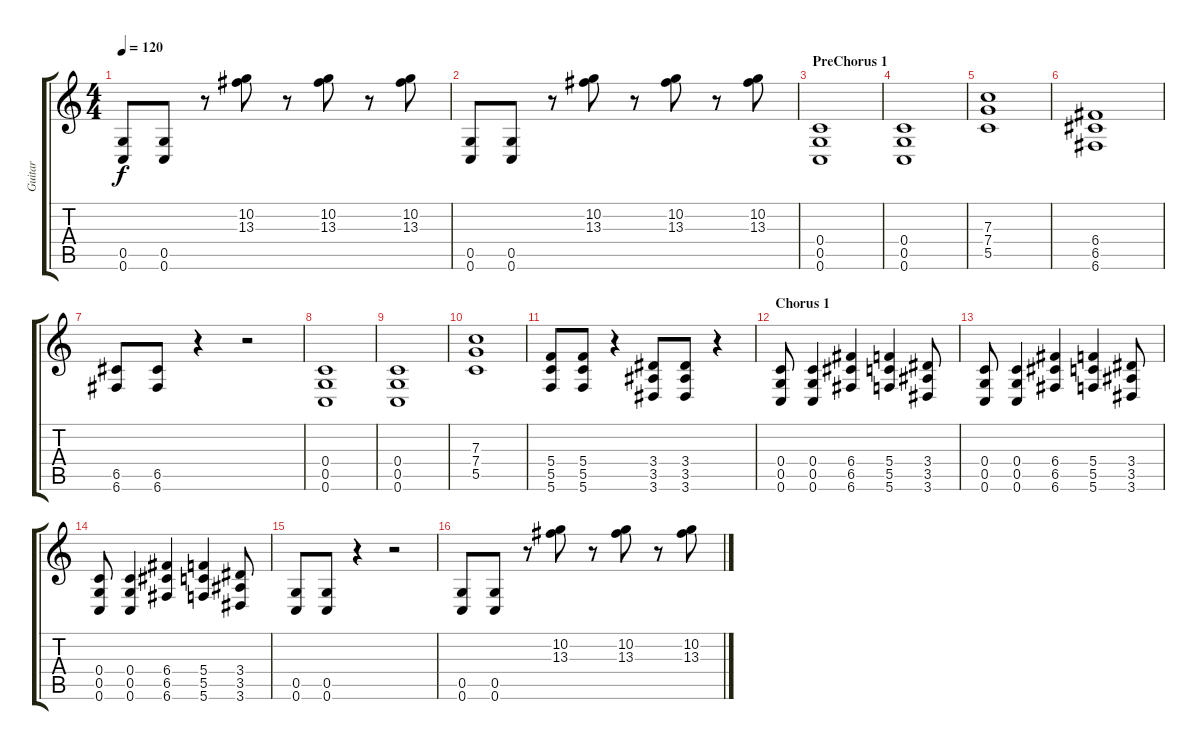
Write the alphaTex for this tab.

\track ("Guitar" "Guitar") {instrument distortionguitar}
\staff {score tabs}
\tuning (D4 A3 F3 C3 G2 C2) {hide}
\ts (4 4)
\tempo 120
\clef g2
\ks c
(0.5 0.6).8{dy f} (0.5 0.6).8 r.8 (10.2 13.3).8 r.8 (10.2 13.3).8 r.8 (10.2 13.3).8 |
(0.5 0.6).8 (0.5 0.6).8 r.8 (10.2 13.3).8 r.8 (10.2 13.3).8 r.8 (10.2 13.3).8 |
\section ("" "PreChorus 1")
(0.4 0.5 0.6).1 |
(0.4 0.5 0.6).1 |
(7.3 7.4 5.5).1 |
(6.4 6.5 6.6).1 |
(6.5 6.6).8 (6.5 6.6).8 r.4 r.2 |
(0.4 0.5 0.6).1 |
(0.4 0.5 0.6).1 |
(7.3 7.4 5.5).1 |
(5.4 5.5 5.6).8 (5.4 5.5 5.6).8 r.4 (3.4 3.5 3.6).8 (3.4 3.5 3.6).8 r.4 |
\section ("" "Chorus 1")
(0.4 0.5 0.6).8 (0.4 0.5 0.6).4 (6.4 6.5 6.6).4 (5.4 5.5 5.6).4 (3.4 3.5 3.6).8 |
(0.4 0.5 0.6).8 (0.4 0.5 0.6).4 (6.4 6.5 6.6).4 (5.4 5.5 5.6).4 (3.4 3.5 3.6).8 |
(0.4 0.5 0.6).8 (0.4 0.5 0.6).4 (6.4 6.5 6.6).4 (5.4 5.5 5.6).4 (3.4 3.5 3.6).8 |
(0.5 0.6).8 (0.5 0.6).8 r.4 r.2 |
(0.5 0.6).8 (0.5 0.6).8 r.8 (10.2 13.3).8 r.8 (10.2 13.3).8 r.8 (10.2 13.3).8
